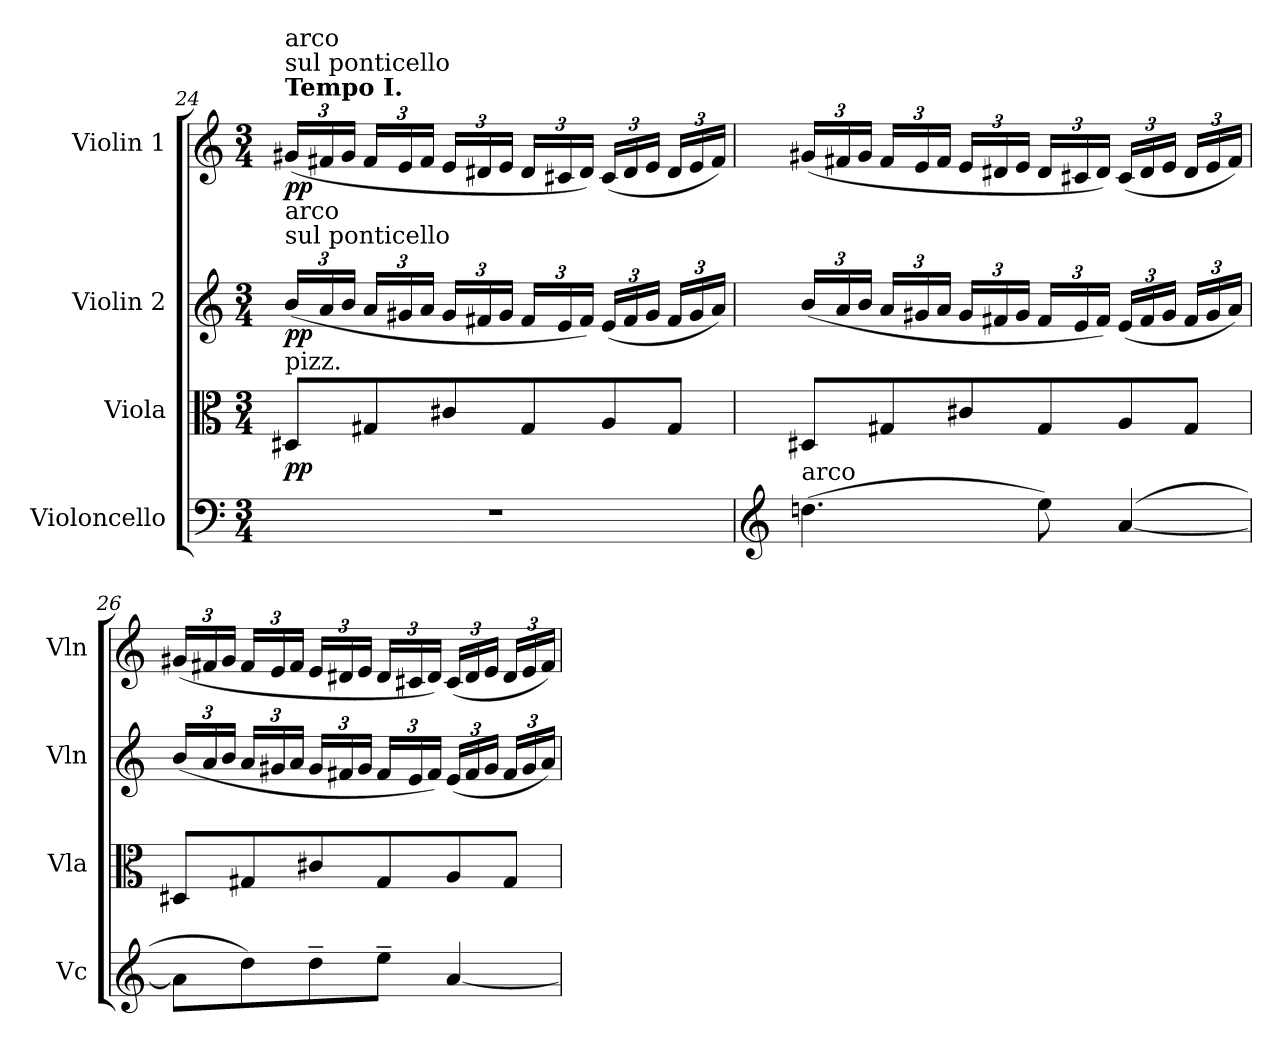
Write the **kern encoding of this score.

**kern	**dynam	**kern	**dynam	**kern	**dynam	**kern	**dynam
*part4	*part4	*part3	*part3	*part2	*part2	*part1	*part1
*staff4	*staff4	*staff3	*staff3	*staff2	*staff2	*staff1	*staff1
*I"Violoncello	*	*I"Viola	*	*I"Violin 2	*	*I"Violin 1	*
*I'Vc	*	*I'Vla	*	*I'Vln	*	*I'Vln	*
!!LO:LB:g=z
*clefF4	*	*clefC3	*	*clefG2	*	*clefG2	*
*k[]	*	*k[]	*	*k[]	*	*k[]	*
*M3/4	*	*M3/4	*	*M3/4	*	*M3/4	*
*	*	*	*	*Xbrackettup	*	*Xbrackettup	*
=24	=24	=24	=24	=24	=24	=24	=24
!	!	!	!	!	!	!LO:TX:a:B:t=Tempo I.	!
!	!	!	!	!	!	!LO:TX:a:t=sul ponticello	!
!	!	!	!	!	!	!LO:TX:a:t=arco	!
!	!	!	!	!LO:TX:a:t=sul ponticello	!	!	!
!	!	!	!	!LO:TX:a:t=arco	!	!	!
!	!	!LO:TX:a:t=pizz.	!	!	!	!	!
!	!	!	!LO:DY:b	!	!LO:DY:b	!	!LO:DY:b
2.r	.	8D#X/L	pp	(24b/LL	pp	(24g#X/LL	pp
.	.	.	.	24a/	.	24f#X/	.
.	.	.	.	24b/JJ	.	24g#/JJ	.
.	.	8G#X/	.	24a/LL	.	24f#/LL	.
.	.	.	.	24g#X/	.	24e/	.
.	.	.	.	24a/JJ	.	24f#/JJ	.
.	.	8c#X/	.	24g#/LL	.	24e/LL	.
.	.	.	.	24f#X/	.	24d#X/	.
.	.	.	.	24g#/JJ	.	24e/JJ	.
.	.	8G#/	.	24f#/LL	.	24d#/LL	.
.	.	.	.	24e/	.	24c#X/	.
.	.	.	.	24f#/JJ)	.	24d#/JJ)	.
.	.	8A/	.	(24e/LL	.	(24c#/LL	.
.	.	.	.	24f#/	.	24d#/	.
.	.	.	.	24g#/JJ	.	24e/JJ	.
.	.	8G#/J	.	24f#/LL	.	24d#/LL	.
.	.	.	.	24g#/	.	24e/	.
.	.	.	.	24a/JJ)	.	24f#/JJ)	.
=25	=25	=25	=25	=25	=25	=25	=25
*clefG2	*	*	*	*	*	*	*
!LO:TX:a:t=arco	!	!	!	!	!	!	!
!	!LO:DY:b	!	!	!	!	!	!
!	!LO:DY:n=1:b	!	!	!	!	!	!
(4.ddn\	p other-dynamics	8D#X/L	.	(24b/LL	.	(24g#X/LL	.
.	.	.	.	24a/	.	24f#X/	.
.	.	.	.	24b/JJ	.	24g#/JJ	.
.	.	8G#X/	.	24a/LL	.	24f#/LL	.
.	.	.	.	24g#X/	.	24e/	.
.	.	.	.	24a/JJ	.	24f#/JJ	.
.	.	8c#X/	.	24g#/LL	.	24e/LL	.
.	.	.	.	24f#X/	.	24d#X/	.
.	.	.	.	24g#/JJ	.	24e/JJ	.
8ee\)	.	8G#/	.	24f#/LL	.	24d#/LL	.
.	.	.	.	24e/	.	24c#X/	.
.	.	.	.	24f#/JJ)	.	24d#/JJ)	.
(>[4a/	.	8A/	.	(24e/LL	.	(24c#/LL	.
.	.	.	.	24f#/	.	24d#/	.
.	.	.	.	24g#/JJ	.	24e/JJ	.
.	.	8G#/J	.	24f#/LL	.	24d#/LL	.
.	.	.	.	24g#/	.	24e/	.
.	.	.	.	24a/JJ)	.	24f#/JJ)	.
!!LO:LB:g=z
=26	=26	=26	=26	=26	=26	=26	=26
8a\L]	.	8D#X/L	.	(24b/LL	.	(24g#X/LL	.
.	.	.	.	24a/	.	24f#X/	.
.	.	.	.	24b/JJ	.	24g#/JJ	.
8dd\)	.	8G#X/	.	24a/LL	.	24f#/LL	.
.	.	.	.	24g#X/	.	24e/	.
.	.	.	.	24a/JJ	.	24f#/JJ	.
8dd~\	.	8c#X/	.	24g#/LL	.	24e/LL	.
.	.	.	.	24f#X/	.	24d#X/	.
.	.	.	.	24g#/JJ	.	24e/JJ	.
8ee~\J	.	8G#/	.	24f#/LL	.	24d#/LL	.
.	.	.	.	24e/	.	24c#X/	.
.	.	.	.	24f#/JJ)	.	24d#/JJ)	.
[4a/	.	8A/	.	(24e/LL	.	(24c#/LL	.
.	.	.	.	24f#/	.	24d#/	.
.	.	.	.	24g#/JJ	.	24e/JJ	.
.	.	8G#/J	.	24f#/LL	.	24d#/LL	.
.	.	.	.	24g#/	.	24e/	.
.	.	.	.	24a/JJ)	.	24f#/JJ)	.
=	=	=	=	=	=	=	=
*-	*-	*-	*-	*-	*-	*-	*-
